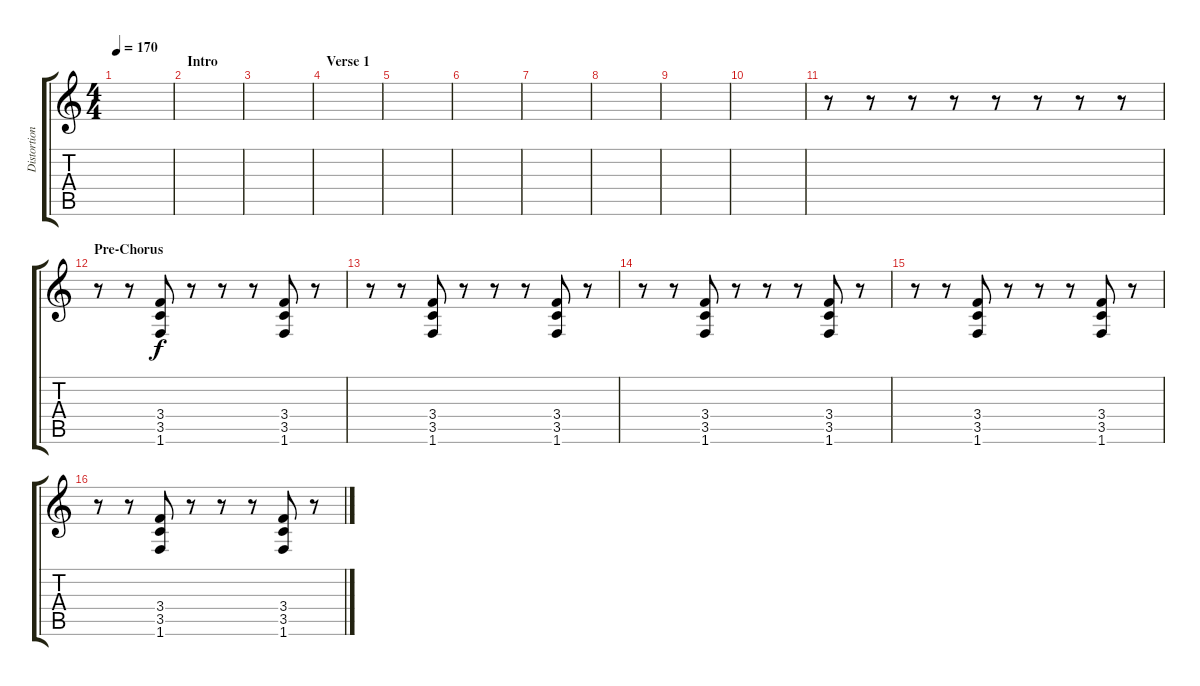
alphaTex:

\track ("Distortion Guitar" "Distortion") {instrument distortionguitar}
\staff {score tabs}
\tuning (E4 B3 G3 D3 A2 E2) {hide}
\ts (4 4)
\tempo 170
\clef g2
\ks c
|
\section ("" "Intro")
|
|
\section ("" "Verse 1")
|
|
|
|
|
|
|
r.8 r.8 r.8 r.8 r.8 r.8 r.8 r.8 |
\section ("" "Pre-Chorus ")
r.8 r.8 (3.4 3.5 1.6).8 r.8 r.8 r.8 (3.4 3.5 1.6).8 r.8 |
r.8 r.8 (3.4 3.5 1.6).8 r.8 r.8 r.8 (3.4 3.5 1.6).8 r.8 |
r.8 r.8 (3.4 3.5 1.6).8 r.8 r.8 r.8 (3.4 3.5 1.6).8 r.8 |
r.8 r.8 (3.4 3.5 1.6).8 r.8 r.8 r.8 (3.4 3.5 1.6).8 r.8 |
r.8 r.8 (3.4 3.5 1.6).8 r.8 r.8 r.8 (3.4 3.5 1.6).8 r.8
